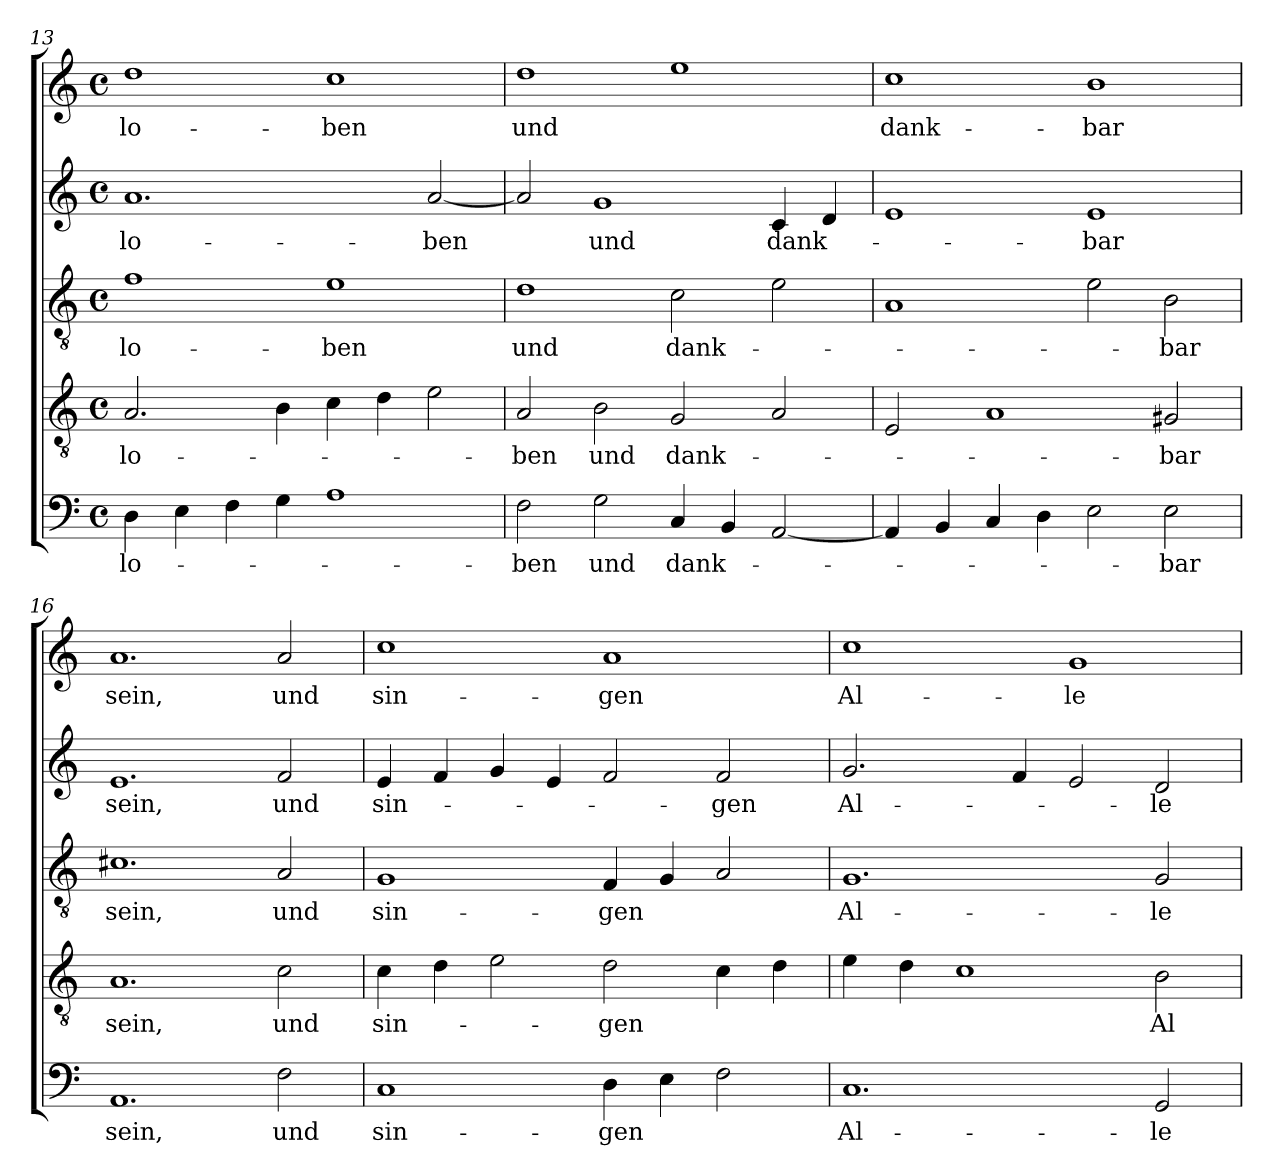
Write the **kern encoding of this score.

**kern	**text	**kern	**text	**kern	**text	**kern	**text	**kern	**text
*part5	*part5	*part4	*part4	*part3	*part3	*part2	*part2	*part1	*part1
*staff5	*staff5	*staff4	*staff4	*staff3	*staff3	*staff2	*staff2	*staff1	*staff1
*clefF4	*	*clefGv2	*	*clefGv2	*	*clefG2	*	*clefG2	*
*k[]	*	*k[]	*	*k[]	*	*k[]	*	*k[]	*
*C:	*	*C:	*	*C:	*	*C:	*	*C:	*
*M4/4	*	*M4/4	*	*M4/4	*	*M4/4	*	*M4/4	*
*met(c)	*	*met(c)	*	*met(c)	*	*met(c)	*	*met(c)	*
=13	=13	=13	=13	=13	=13	=13	=13	=13	=13
4D\	lo-	2.A/	lo-	1f	lo-	1.a	lo-	1dd	lo-
4E\	.	.	.	.	.	.	.	.	.
4F\	.	.	.	.	.	.	.	.	.
4G\	.	4B\	.	.	.	.	.	.	.
1A	.	4c\	.	1e	-ben	.	.	1cc	-ben
.	.	4d\	.	.	.	.	.	.	.
.	.	2e\	.	.	.	[2a/	-ben	.	.
=14	=14	=14	=14	=14	=14	=14	=14	=14	=14
2F\	-ben	2A/	-ben	1d	und	2a/]	.	1dd	und
2G\	und	2B\	und	.	.	1g	und	.	.
4C/	dank-	2G/	dank-	2c\	dank-	.	.	1ee	.
4BB/	.	.	.	.	.	.	.	.	.
[2AA/	.	2A/	.	2e\	.	4c/	dank-	.	.
.	.	.	.	.	.	4d/	.	.	.
!!LO:PB:g=z
=15	=15	=15	=15	=15	=15	=15	=15	=15	=15
4AA/]	.	2E/	.	1A	.	1e	.	1cc	dank-
4BB/	.	.	.	.	.	.	.	.	.
4C/	.	1A	.	.	.	.	.	.	.
4D\	.	.	.	.	.	.	.	.	.
2E\	.	.	.	2e\	.	1e	-bar	1b	-bar
2E\	-bar	2G#X/	-bar	2B\	-bar	.	.	.	.
=16	=16	=16	=16	=16	=16	=16	=16	=16	=16
1.AA	sein,	1.A	sein,	1.c#X	sein,	1.e	sein,	1.a	sein,
2F\	und	2c\	und	2A/	und	2f/	und	2a/	und
=17	=17	=17	=17	=17	=17	=17	=17	=17	=17
1C	sin-	4c\	sin-	1G	sin-	4e/	sin-	1cc	sin-
.	.	4d\	.	.	.	4f/	.	.	.
.	.	2e\	.	.	.	4g/	.	.	.
.	.	.	.	.	.	4e/	.	.	.
4D\	-gen	2d\	-gen	4F/	-gen	2f/	.	1a	-gen
4E\	.	.	.	4G/	.	.	.	.	.
2F\	.	4c\	.	2A/	.	2f/	-gen	.	.
.	.	4d\	.	.	.	.	.	.	.
=18	=18	=18	=18	=18	=18	=18	=18	=18	=18
1.C	Al-	4e\	.	1.G	Al-	2.g/	Al-	1cc	Al-
.	.	4d\	.	.	.	.	.	.	.
.	.	1c	.	.	.	.	.	.	.
.	.	.	.	.	.	4f/	.	.	.
.	.	.	.	.	.	2e/	.	1g	-le-
2GG/	-le-	2B\	Al-	2G/	-le-	2d/	-le-	.	.
=	=	=	=	=	=	=	=	=	=
*-	*-	*-	*-	*-	*-	*-	*-	*-	*-
